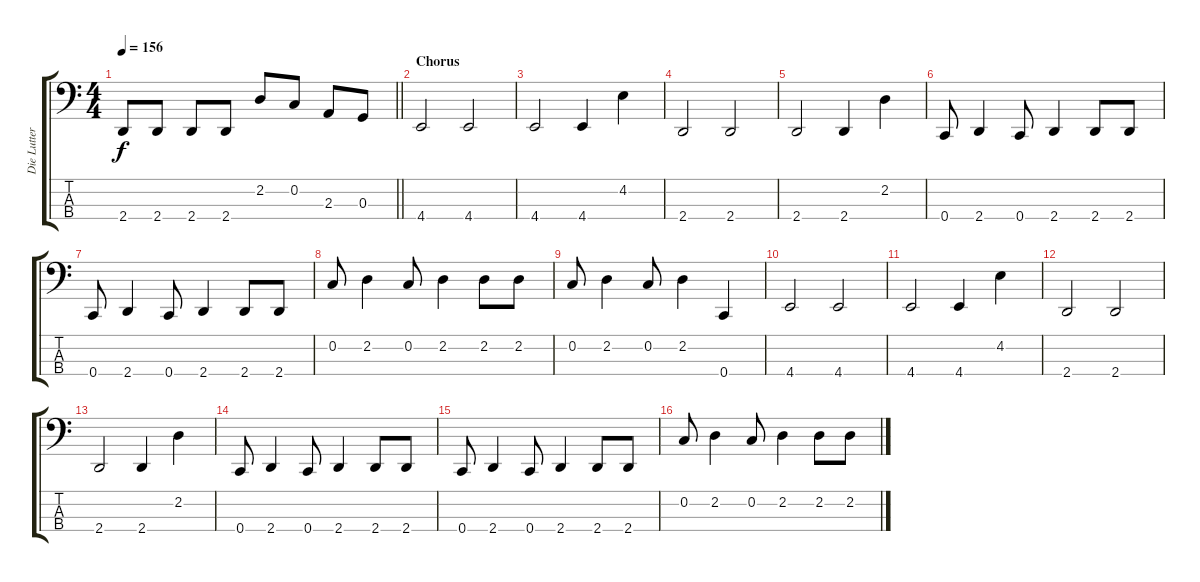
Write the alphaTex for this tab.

\track ("Die Lutter" "Die Lutter") {instrument electricbasspick}
\staff {score tabs}
\tuning (F2 C2 G1 C1) {hide}
\ts (4 4)
\tempo 156
\clef f4
\barLineRight lightlight
\ks c
2.4.8{dy f} 2.4.8 2.4.8 2.4.8 2.2.8 0.2.8 2.3.8 0.3.8 |
\section ("" "Chorus")
4.4.2 4.4.2 |
4.4.2 4.4.4 4.2.4 |
2.4.2 2.4.2 |
2.4.2 2.4.4 2.2.4 |
0.4.8 2.4.4 0.4.8 2.4.4 2.4.8 2.4.8 |
0.4.8 2.4.4 0.4.8 2.4.4 2.4.8 2.4.8 |
0.2.8 2.2.4 0.2.8 2.2.4 2.2.8 2.2.8 |
0.2.8 2.2.4 0.2.8 2.2.4 0.4.4 |
4.4.2 4.4.2 |
4.4.2 4.4.4 4.2.4 |
2.4.2 2.4.2 |
2.4.2 2.4.4 2.2.4 |
0.4.8 2.4.4 0.4.8 2.4.4 2.4.8 2.4.8 |
0.4.8 2.4.4 0.4.8 2.4.4 2.4.8 2.4.8 |
0.2.8 2.2.4 0.2.8 2.2.4 2.2.8 2.2.8
